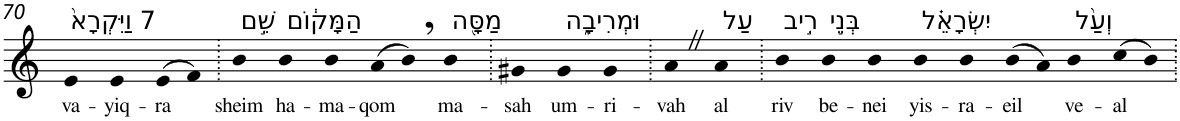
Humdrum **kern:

**kern	**text
*part1	*part1
*staff1	*staff1
*I"Piano	*
*I'Pno	*
!!LO:PB:g=z
*clefG2	*
*k[]	*
=70	=70
!LO:TX:a:t=7 וַיִּקְרָא֙	!
!	!LO:LY:b
4e	va-
!	!LO:LY:b
4e	-yiq-
!	!LO:LY:b
(>8e	-ra
8f)	.
=71.	=71.
!LO:TX:a:t=שֵׁ֣ם	!
!	!LO:LY:b
4b	sheim
!LO:TX:a:t=הַמָּק֔וֹם	!
!	!LO:LY:b
4b	ha-
!	!LO:LY:b
4b	-ma-
!	!LO:LY:b
(>8a	-qom
8b,)	.
!LO:TX:a:t=מַסָּ֖ה	!
!	!LO:LY:b
4b	ma-
=72.	=72.
!	!LO:LY:b
4g#X	-sah
!LO:TX:a:t=וּמְרִיבָ֑ה	!
!	!LO:LY:b
4g#	um-
!	!LO:LY:b
4g#	-ri-
=73.	=73.
!	!LO:LY:b
4aZ	-vah
!LO:TX:a:t=עַל	!
!	!LO:LY:b
4a	al
=74.	=74.
!LO:TX:a:t=רִ֣יב	!
!	!LO:LY:b
4b	riv
!LO:TX:a:t=בְּנֵ֣י	!
!	!LO:LY:b
4b	be-
!	!LO:LY:b
4b	-nei
!LO:TX:a:t=יִשְׂרָאֵ֗ל	!
!	!LO:LY:b
4b	yis-
!	!LO:LY:b
4b	-ra-
!	!LO:LY:b
(>8b	-eil
8a)	.
!LO:TX:a:t=וְעַ֨ל	!
!	!LO:LY:b
4b	ve-
!	!LO:LY:b
(>8cc	-al
8b)	.
=.	=.
*-	*-
